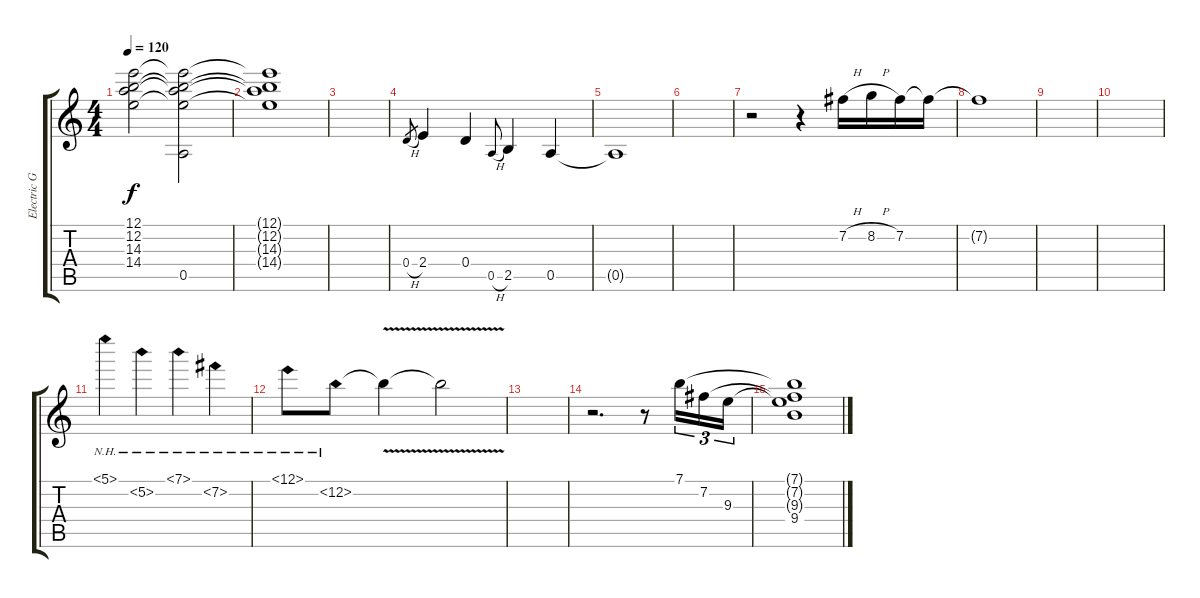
\track ("Electric Guitar" "Electric G") {instrument overdrivenguitar}
\staff {score tabs}
\tuning (E4 B3 G3 D3 A2 E2) {hide}
\ts (4 4)
\tempo 120
\clef g2
\ks c
(12.1 12.2 14.3 14.4).2{dy f volume 8} (12.1{t} 12.2{t} 14.3{t} 14.4{t} 0.5{t}).2{volume 0} |
(12.1{t} 12.2{t} 14.3{t} 14.4{t}).1 |
|
0.4{h}.8{gr} 2.4.4 0.4.4 0.5{h}.8{gr onbeat} 2.5.4 0.5.4 |
0.5{t}.1{volume 12 instrument overdrivenguitar} |
|
r.2 r.4 7.2{h}.16 8.2{h}.16 7.2.16 7.2{t}.16 |
7.2{t}.1{volume 0} |
|
|
5.1{nh}.4 5.2{nh}.4 7.1{nh}.4 7.2{nh}.4 |
12.1{nh}.8 12.2{nh}.8 12.2{v t}.4{volume 0} 12.2{t}.2 |
|
r.2{d volume 11} r.8 7.1.16{tu (3 2)} 7.2.16{tu (3 2)} 9.3.16{tu (3 2)} |
(7.1{t} 7.2{t} 9.3{t} 9.4).1{volume 0}
